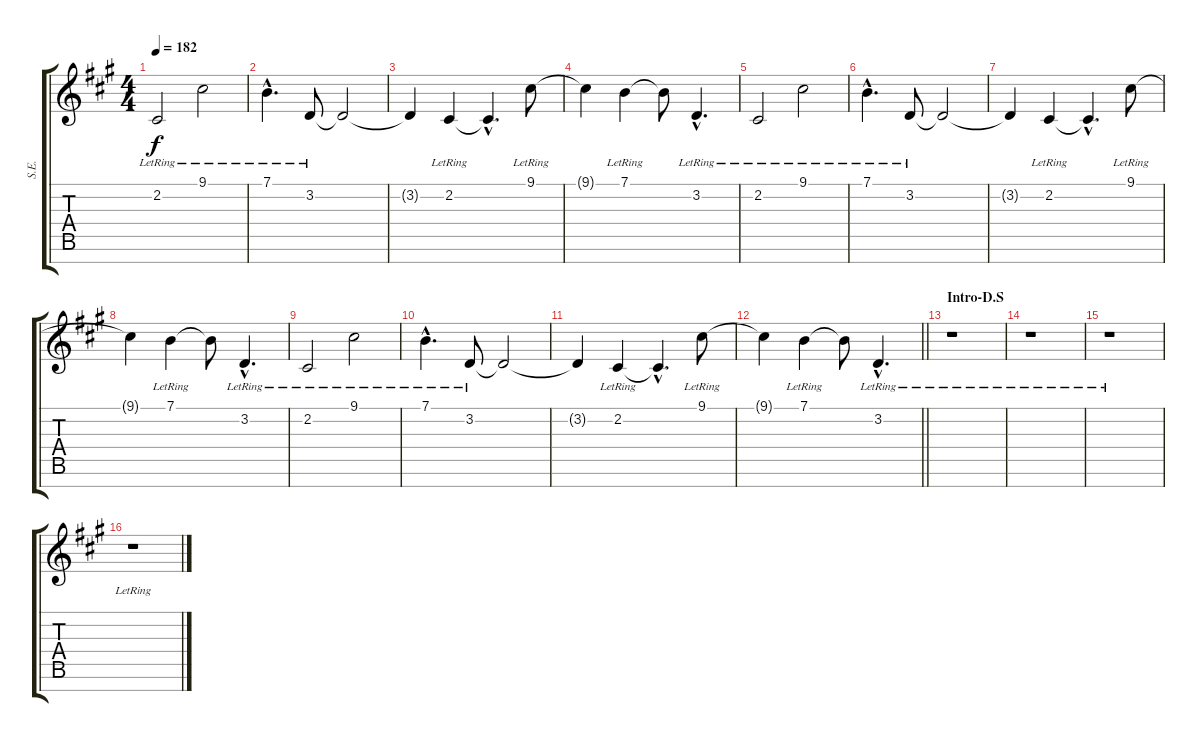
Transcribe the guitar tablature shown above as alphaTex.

\track ("S.E." "S.E.") {instrument harpsichord}
\staff {score tabs}
\tuning (E4 B3 G3 D3 A2 E2 B1) {hide}
\ts (4 4)
\tempo 182
\clef g2
\ks a
2.2{lr}.2{dy f} 9.1{lr}.2 |
7.1{hac lr}.4{d} 3.2{lr}.8 3.2{t}.2 |
3.2{t}.4 2.2{lr}.4 2.2{hac t}.4{d} 9.1{lr}.8 |
9.1{t}.4 7.1{lr}.4 7.1{t}.8 3.2{hac lr}.4{d} |
2.2{lr}.2 9.1{lr}.2 |
7.1{hac lr}.4{d} 3.2{lr}.8 3.2{t}.2 |
3.2{t}.4 2.2{lr}.4 2.2{hac t}.4{d} 9.1{lr}.8 |
9.1{t}.4 7.1{lr}.4 7.1{t}.8 3.2{hac lr}.4{d} |
2.2{lr}.2 9.1{lr}.2 |
7.1{hac lr}.4{d} 3.2{lr}.8 3.2{t}.2 |
3.2{t}.4 2.2{lr}.4 2.2{hac t}.4{d} 9.1{lr}.8 |
\barLineRight lightlight
9.1{t}.4 7.1{lr}.4 7.1{t}.8 3.2{hac lr}.4{d} |
\section ("" "Intro-D.S")
r.1 |
r.1 |
r.1 |
r.1
